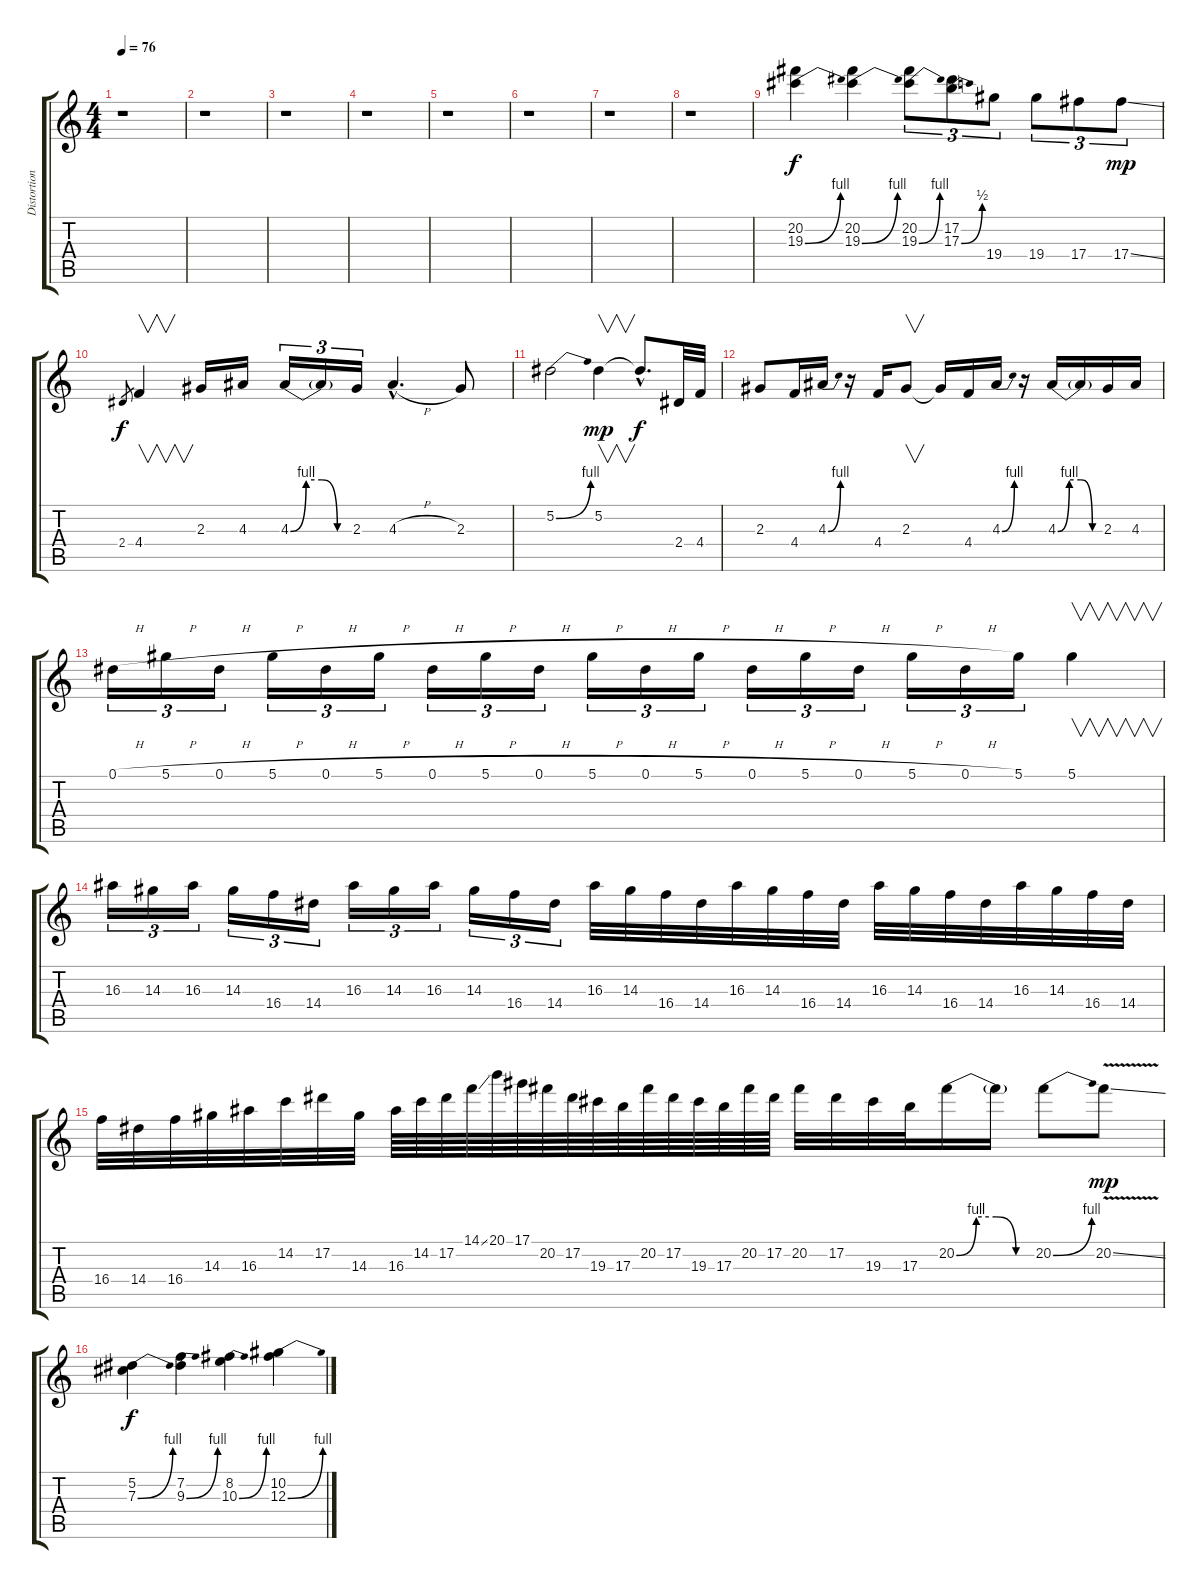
\track ("Distortion Guitar 3" "Distortion") {instrument distortionguitar}
\staff {score tabs}
\tuning (Eb4 Bb3 Gb3 Db3 Ab2 Eb2) {hide}
\ts (4 4)
\tempo 76
\clef g2
\ks c
r.1{dy mp} |
r.1 |
r.1 |
r.1 |
r.1 |
r.1 |
r.1 |
r.1 |
(20.2 19.3{be (bend 0 0 60 4)}).4{dy f} (20.2 19.3{be (bend 0 0 60 4)}).4 (20.2 19.3{be (bend 0 0 60 4)}).8{tu (3 2)} (17.2 17.3{be (bend 0 0 60 2)}).8{tu (3 2)} 19.4.8{tu (3 2)} 19.4.8{tu (3 2)} 17.4.8{tu (3 2)} 17.4{ss}.8{tu (3 2) dy mp} |
2.4.8{gr dy f} 4.4.4{v} 2.3.16 4.3.16 4.3{be (custom 0 0 15 4 30 4 45 0 60 0)}.16{tu (3 2)} 4.3{t}.16{tu (3 2)} 2.3.16{tu (3 2)} 4.3{h hac}.4{d} 2.3.8 |
5.2{be (bend 0 0 60 4)}.2 5.2.4{v dy mp} 5.2{hac t}.8{d dy f} 2.4.32 4.4.32 |
2.3.8 4.4.16 4.3{be (bend 0 0 60 4)}.16 r.16 4.4.16 2.3.8{v} 2.3{t}.16 4.4.16 4.3{be (bend 0 0 60 4)}.16 r.16 4.3{be (custom 0 0 15 4 30 4 45 0 60 0)}.16 4.3{t}.16 2.3.16 4.3.16 |
0.1{h}.16{tu (3 2)} 5.1{h}.16{tu (3 2)} 0.1{h}.16{tu (3 2)} 5.1{h}.16{tu (3 2)} 0.1{h}.16{tu (3 2)} 5.1{h}.16{tu (3 2)} 0.1{h}.16{tu (3 2)} 5.1{h}.16{tu (3 2)} 0.1{h}.16{tu (3 2)} 5.1{h}.16{tu (3 2)} 0.1{h}.16{tu (3 2)} 5.1{h}.16{tu (3 2)} 0.1{h}.16{tu (3 2)} 5.1{h}.16{tu (3 2)} 0.1{h}.16{tu (3 2)} 5.1{h}.16{tu (3 2)} 0.1{h}.16{tu (3 2)} 5.1.16{tu (3 2)} 5.1.4{v} |
16.3.16{tu (3 2)} 14.3.16{tu (3 2)} 16.3.16{tu (3 2)} 14.3.16{tu (3 2)} 16.4.16{tu (3 2)} 14.4.16{tu (3 2)} 16.3.16{tu (3 2)} 14.3.16{tu (3 2)} 16.3.16{tu (3 2)} 14.3.16{tu (3 2)} 16.4.16{tu (3 2)} 14.4.16{tu (3 2)} 16.3.32 14.3.32 16.4.32 14.4.32 16.3.32 14.3.32 16.4.32 14.4.32 16.3.32 14.3.32 16.4.32 14.4.32 16.3.32 14.3.32 16.4.32 14.4.32 |
16.4.32 14.4.32 16.4.32 14.3.32 16.3.32 14.2.32 17.2.32 14.3.32 16.3.64 14.2.64 17.2.64 14.1{ss}.64 20.1.64 17.1.64 20.2.64 17.2.64 19.3.64 17.3.64 20.2.64 17.2.64 19.3.64 17.3.64 20.2.64 17.2.64 20.2.32 17.2.32 19.3.32 17.3.32 20.2{be (custom 0 0 15 4 30 4 45 0 60 0)}.16 20.2{t}.16 20.2{be (bend 0 0 60 4)}.8 20.2{v ss}.8{dy mp} |
(5.2 7.3{be (bend 0 0 60 4)}).4{dy f} (7.2 9.3{be (bend 0 0 60 4)}).4 (8.2 10.3{be (bend 0 0 60 4)}).4 (10.2 12.3{be (bend 0 0 60 4)}).4
